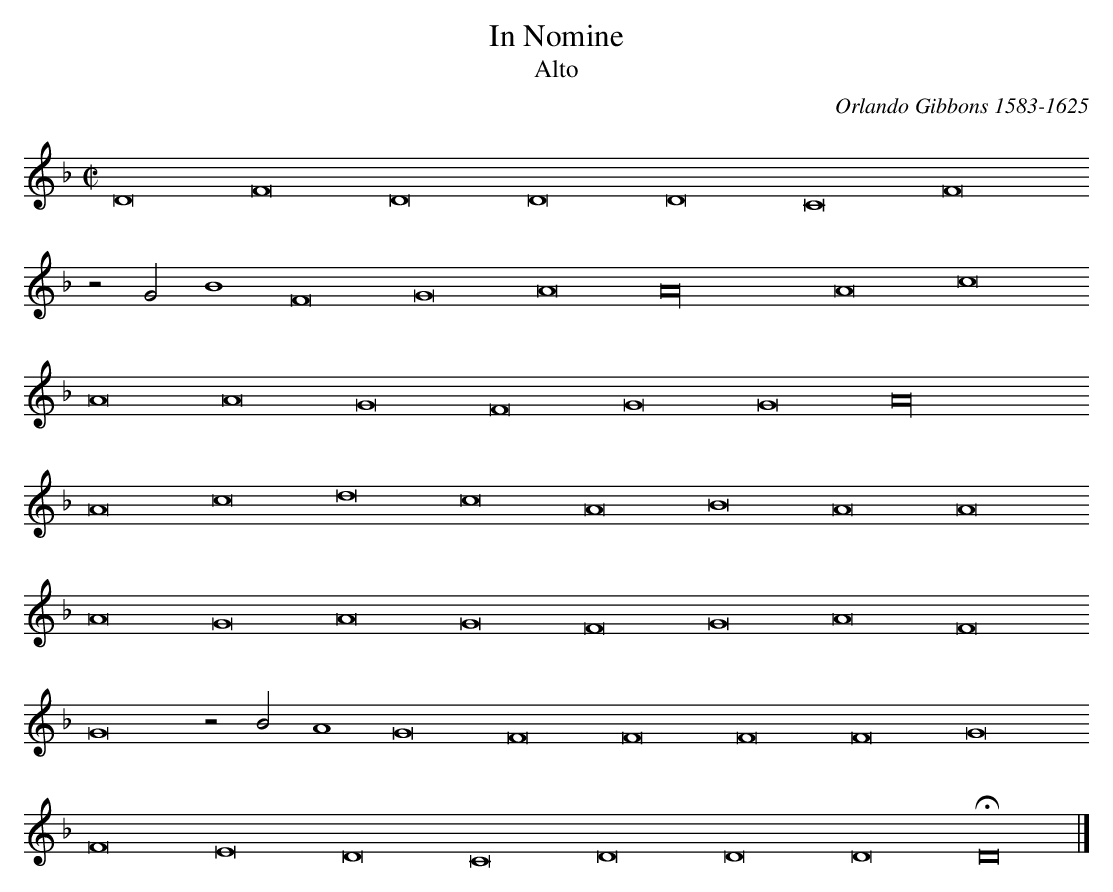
X:1
T:In Nomine
T:Alto
C:Orlando Gibbons 1583-1625
M:C|
L:1/2
K:D min
D4 F4 D4 D4 D4 C4 F4
z G B2 F4 G4 A4 A8 A4 c4
A4 A4 G4 F4 G4 G4 A8
A4 c4 d4 c4 A4 B4 A4 A4
A4 G4 A4 G4 F4 G4 A4 F4
G4 z B A2 G4 F4 F4 F4 F4 G4
F4 E4 D4 C4 D4 D4 D4 HD4 |]
